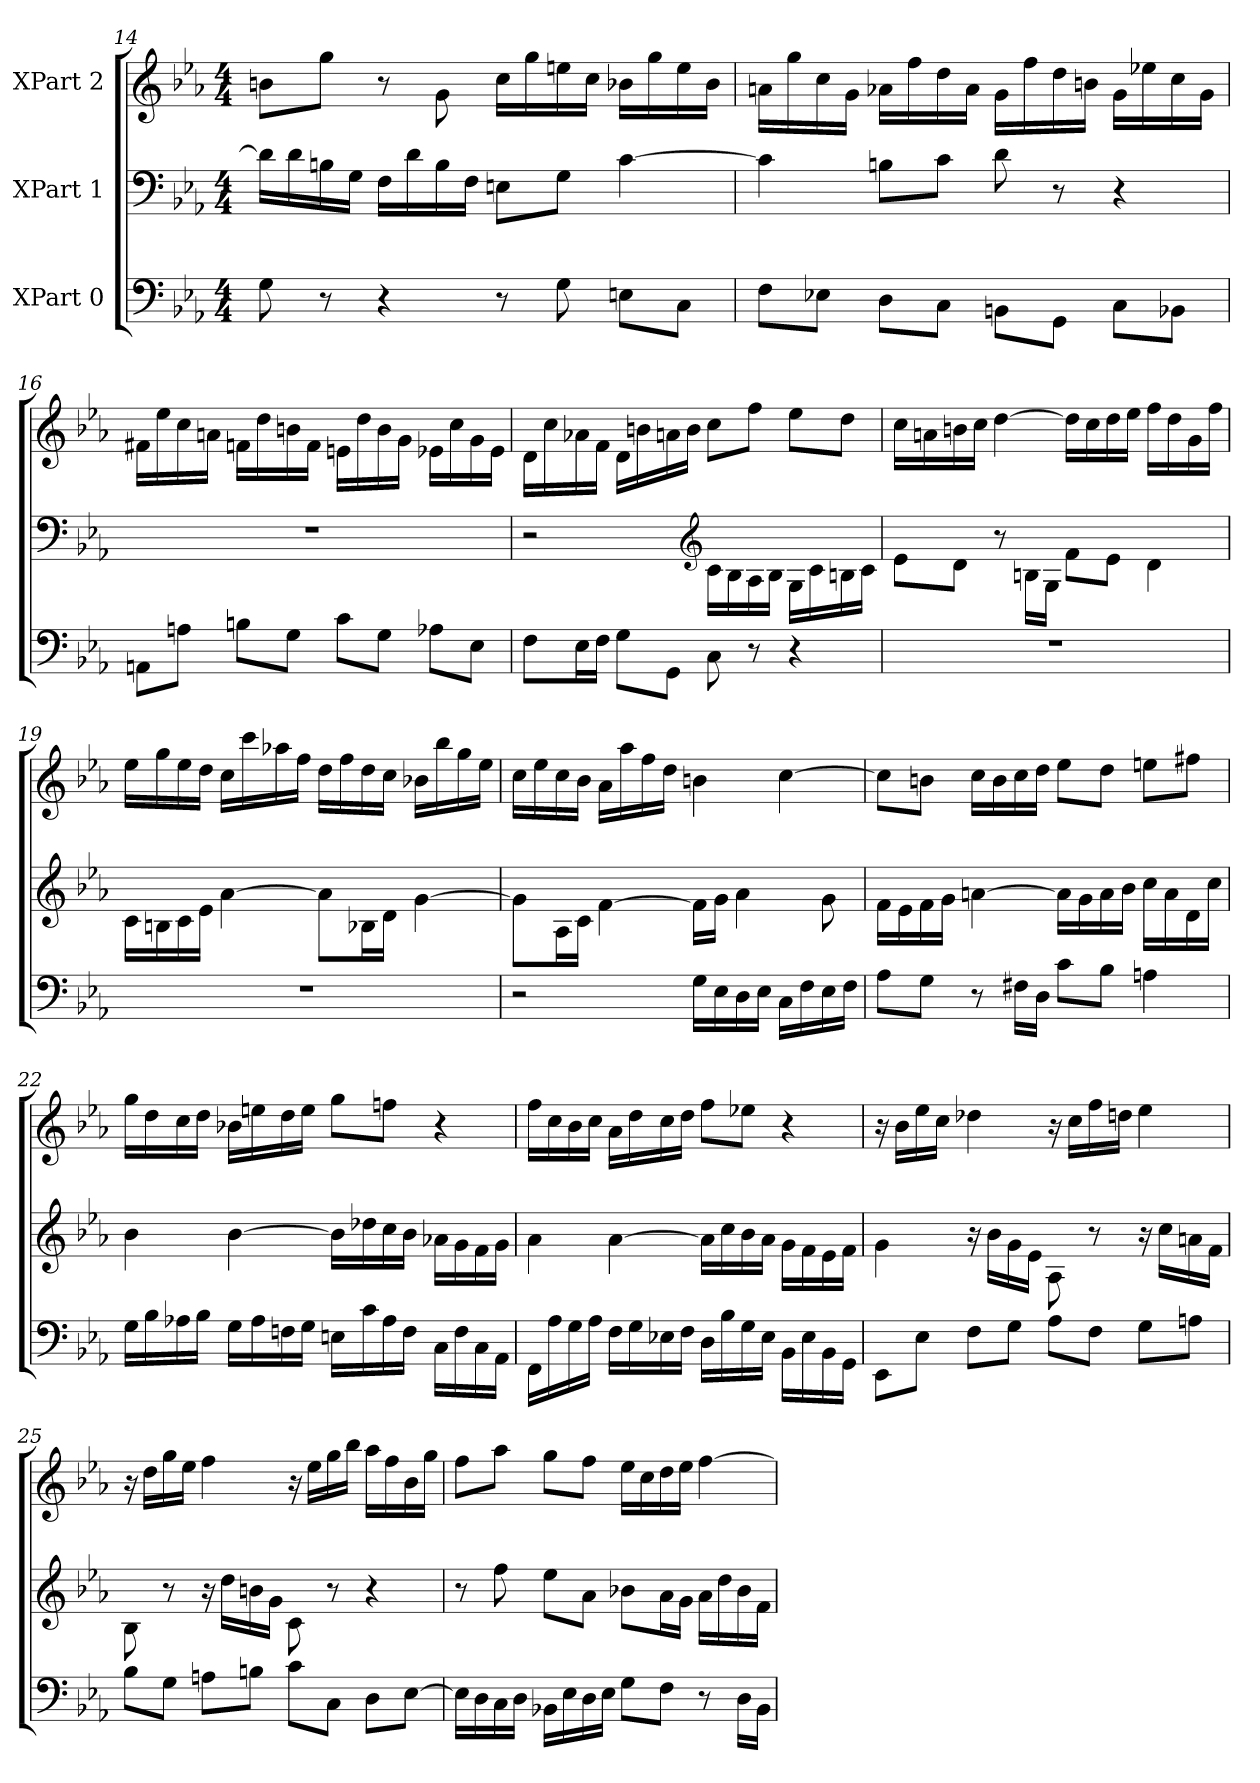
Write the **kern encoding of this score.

**kern	**kern	**kern
*part3	*part2	*part1
*staff3	*staff2	*staff1
*I"XPart 0	*I"XPart 1	*I"XPart 2
*clefF4	*clefF4	*clefG2
*k[b-e-a-]	*k[b-e-a-]	*k[b-e-a-]
*M4/4	*M4/4	*M4/4
=14	=14	=14
8G\	16d\L]	8bn\L
.	16d\	.
8r	16Bn\	8gg\J
.	16G\J	.
4r	16F\L	8r
.	16d\	.
.	16B\	8g\
.	16F\J	.
8r	8En\L	16cc\L
.	.	16gg\
8G\	8G\J	16een\
.	.	16cc\J
8En\L	[4c\	16b-X\L
.	.	16gg\
8C\J	.	16ee\
.	.	16b-\J
=15	=15	=15
8F\L	4c\]	16an\L
.	.	16gg\
8E-X\J	.	16cc\
.	.	16g\J
8D\L	8Bn\L	16a-X\L
.	.	16ff\
8C\J	8c\J	16dd\
.	.	16a-\J
8BBn\L	8d\	16g\L
.	.	16ff\
8GG\J	8r	16dd\
.	.	16bn\J
8C\L	4r	16g\L
.	.	16ee-X\
8BB-X\J	.	16cc\
.	.	16g\J
=16	=16	=16
8AAn\L	1r	16f#X\L
.	.	16ee-\
8An\J	.	16cc\
.	.	16an\J
8Bn\L	.	16fn\L
.	.	16dd\
8G\J	.	16bn\
.	.	16f\J
8c\L	.	16en\L
.	.	16dd\
8G\J	.	16b\
.	.	16g\J
8A-X\L	.	16e-X\L
.	.	16cc\
8E-\J	.	16g\
.	.	16e-\J
=17	=17	=17
8F\L	2r	16d\L
.	.	16cc\
16E-\	.	16a-X\
16F\J	.	16f\J
8G\L	.	16d\L
.	.	16bn\
8GG\J	.	16an\
.	.	16b\J
*	*clefG2	*
8C\	16c\L	8cc\L
.	16B-\	.
8r	16A-\	8ff\J
.	16B-\J	.
4r	16G\L	8ee-\L
.	16c\	.
.	16Bn\	8dd\J
.	16c\J	.
=18	=18	=18
1r	8e-\L	16cc\L
.	.	16an\
.	8d\J	16bn\
.	.	16cc\J
.	8r	[4dd\
.	16Bn\L	.
.	16G\J	.
.	8f\L	16dd\L]
.	.	16cc\
.	8e-\J	16dd\
.	.	16ee-\J
.	4d\	16ff\L
.	.	16dd\
.	.	16g\
.	.	16ff\J
=19	=19	=19
1r	16c\L	16ee-\L
.	16Bn\	16gg\
.	16c\	16ee-\
.	16e-\J	16dd\J
.	[4a-\	16cc\L
.	.	16ccc\
.	.	16aa-X\
.	.	16ff\J
.	8a-\L]	16dd\L
.	.	16ff\
.	16B-X\	16dd\
.	16d\J	16cc\J
.	[4g\	16b-X\L
.	.	16bb-\
.	.	16gg\
.	.	16ee-\J
=20	=20	=20
2r	8g\L]	16cc\L
.	.	16ee-\
.	16A-\	16cc\
.	16c\J	16b-\J
.	[4f\	16a-\L
.	.	16aa-\
.	.	16ff\
.	.	16dd\J
16G\L	16f\L]	4bn\
16E-\	16g\J	.
16D\	4a-\	.
16E-\J	.	.
16C\L	.	[4cc\
16F\	.	.
16E-\	8g\	.
16F\J	.	.
=21	=21	=21
8A-\L	16f\L	8cc\L]
.	16e-\	.
8G\J	16f\	8bn\J
.	16g\J	.
8r	[4an\	16cc\L
.	.	16b\
16F#X\L	.	16cc\
16D\J	.	16dd\J
8c\L	16a\L]	8ee-\L
.	16g\	.
8B-\J	16a\	8dd\J
.	16b-\J	.
4An\	16cc\L	8een\L
.	16a\	.
.	16d\	8ff#X\J
.	16cc\J	.
=22	=22	=22
16G\L	4b-\	16gg\L
16B-\	.	16dd\
16A-X\	.	16cc\
16B-\J	.	16dd\J
16G\L	[4b-\	16b-X\L
16A-\	.	16een\
16Fn\	.	16dd\
16G\J	.	16ee\J
16En\L	16b-\L]	8gg\L
16c\	16dd-X\	.
16A-\	16cc\	8ffn\J
16F\J	16b-\J	.
16C\L	16a-X\L	4r
16F\	16g\	.
16C\	16f\	.
16AA-\J	16g\J	.
=23	=23	=23
16FF\L	4a-\	16ff\L
16A-\	.	16cc\
16G\	.	16b-\
16A-\J	.	16cc\J
16F\L	[4a-\	16a-\L
16G\	.	16dd\
16E-X\	.	16cc\
16F\J	.	16dd\J
16D\L	16a-\L]	8ff\L
16B-\	16cc\	.
16G\	16b-\	8ee-X\J
16E-\J	16a-\J	.
16BB-\L	16g\L	4r
16E-\	16f\	.
16BB-\	16e-\	.
16GG\J	16f\J	.
=24	=24	=24
8EE-\L	4g\	16r
.	.	16b-\L
8E-\J	.	16ee-\
.	.	16cc\J
8F\L	16r	4dd-X\
.	16b-\L	.
8G\J	16g\	.
.	16e-\J	.
8A-\L	8A-\	16r
.	.	16cc\L
8F\J	8r	16ff\
.	.	16ddn\J
8G\L	16r	4ee-\
.	16cc\L	.
8An\J	16an\	.
.	16f\J	.
=25	=25	=25
8B-\L	8B-\	16r
.	.	16dd\L
8G\J	8r	16gg\
.	.	16ee-\J
8An\L	16r	4ff\
.	16dd\L	.
8Bn\J	16bn\	.
.	16g\J	.
8c\L	8c\	16r
.	.	16ee-\L
8C\J	8r	16gg\
.	.	16bb-\J
8D\L	4r	16aa-\L
.	.	16ff\
[8E-\J	.	16b-\
.	.	16gg\J
=26	=26	=26
16E-\L]	8r	8ff\L
16D\	.	.
16C\	8ff\	8aa-\J
16D\J	.	.
16BB-X\L	8ee-\L	8gg\L
16E-\	.	.
16D\	8a-\J	8ff\J
16E-\J	.	.
8G\L	8b-X\L	16ee-\L
.	.	16cc\
8F\J	16a-\	16dd\
.	16g\J	16ee-\J
8r	16a-\L	[4ff\
.	16dd\	.
16D\L	16b-\	.
16BB-\J	16f\J	.
=	=	=
*-	*-	*-
